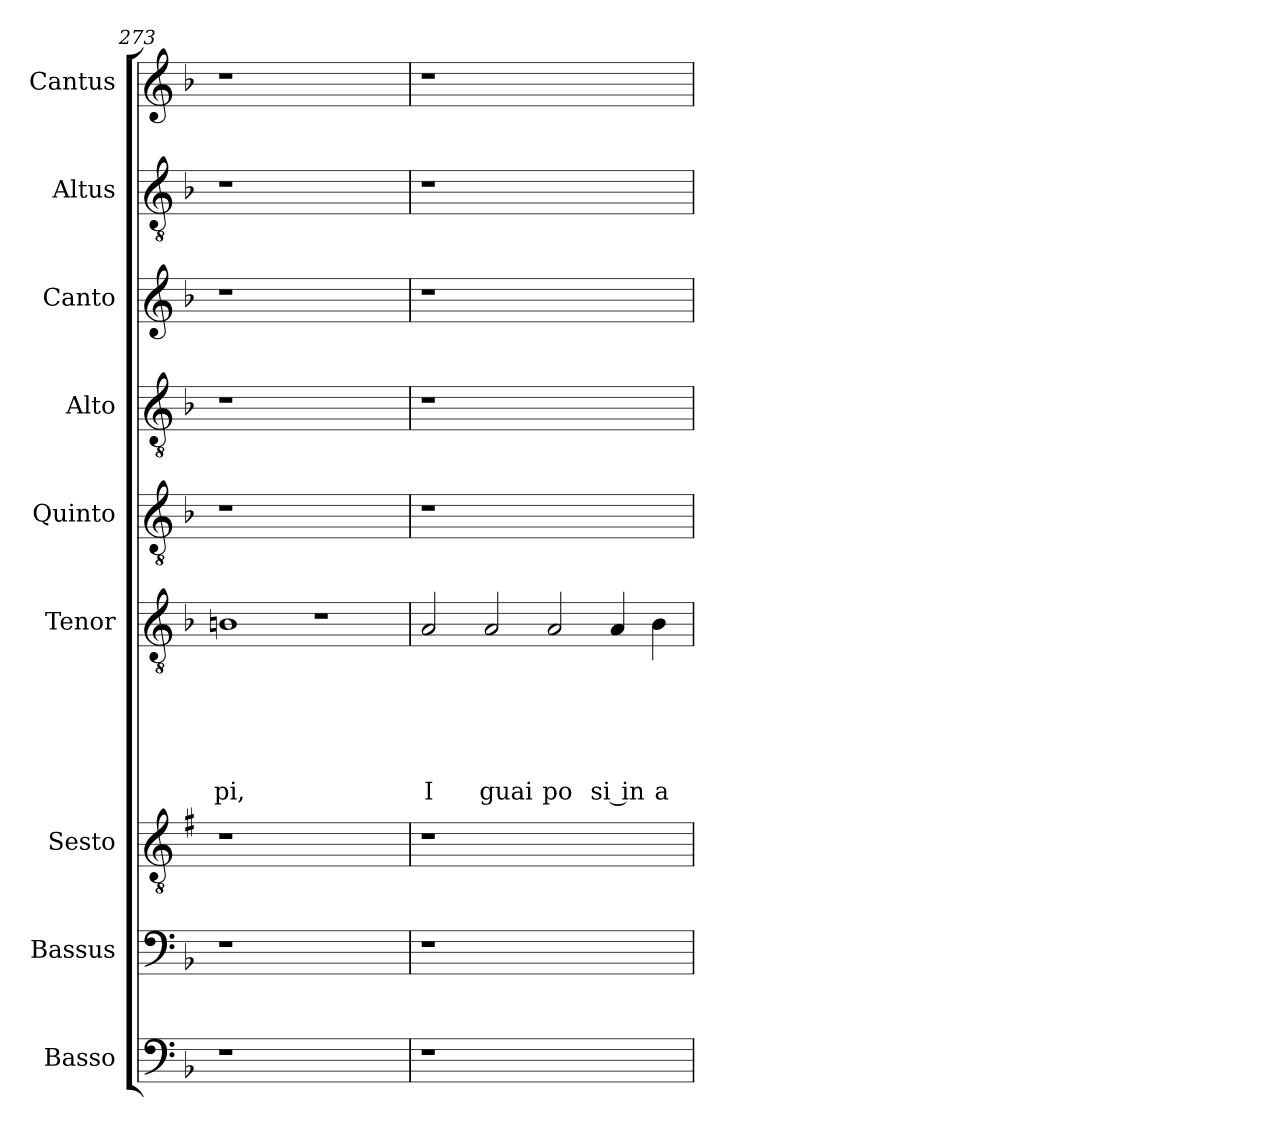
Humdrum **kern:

**kern	**kern	**kern	**kern	**text	**text	**text	**text	**text	**text	**kern	**kern	**kern	**kern	**kern
*part9	*part8	*part7	*part6	*part6	*part6	*part6	*part6	*part6	*part6	*part5	*part4	*part3	*part2	*part1
*staff9	*staff8	*staff7	*staff6	*staff6	*staff6	*staff6	*staff6	*staff6	*staff6	*staff5	*staff4	*staff3	*staff2	*staff1
*I"Basso	*I"Bassus	*I"Sesto	*I"Tenor	*	*	*	*	*	*	*I"Quinto	*I"Alto	*I"Canto	*I"Altus	*I"Cantus
*	*	*I'Sesto	*I'Tenor	*	*	*	*	*	*	*I'Quinto	*I'Alto	*I'Canto	*I'Altus	*I'Cantus
*clefF4	*clefF4	*clefGv2	*clefGv2	*	*	*	*	*	*	*clefGv2	*clefGv2	*clefG2	*clefGv2	*clefG2
*k[b-]	*k[b-]	*k[f#]	*k[b-]	*	*	*	*	*	*	*k[b-]	*k[b-]	*k[b-]	*k[b-]	*k[b-]
*F:	*F:	*G:	*F:	*	*	*	*	*	*	*F:	*F:	*F:	*F:	*F:
=273	=273	=273	=273	=273	=273	=273	=273	=273	=273	=273	=273	=273	=273	=273
!	!	!	!	!	!	!	!	!	!LO:LY:b	!	!	!	!	!
1r	1r	1r	1Bn	.	.	.	.	.	pi,	1r	1r	1r	1r	1r
1ryy	1ryy	1ryy	1r	.	.	.	.	.	.	1ryy	1ryy	1ryy	1ryy	1ryy
=274	=274	=274	=274	=274	=274	=274	=274	=274	=274	=274	=274	=274	=274	=274
!	!	!	!	!	!	!	!	!	!LO:LY:b	!	!	!	!	!
1r	1r	1r	2A/	.	.	.	.	.	I	1r	1r	1r	1r	1r
!	!	!	!	!	!	!	!	!	!LO:LY:b	!	!	!	!	!
.	.	.	2A/	.	.	.	.	.	guai	.	.	.	.	.
!	!	!	!	!	!	!	!	!	!LO:LY:b	!	!	!	!	!
1ryy	1ryy	1ryy	2A/	.	.	.	.	.	po	1ryy	1ryy	1ryy	1ryy	1ryy
!	!	!	!	!	!	!	!	!	!LO:LY:b:rj	!	!	!	!	!
.	.	.	4A/	.	.	.	.	.	si in	.	.	.	.	.
!	!	!	!	!	!	!	!	!	!LO:LY:b	!	!	!	!	!
.	.	.	4B-\	.	.	.	.	.	a	.	.	.	.	.
=	=	=	=	=	=	=	=	=	=	=	=	=	=	=
*-	*-	*-	*-	*-	*-	*-	*-	*-	*-	*-	*-	*-	*-	*-
